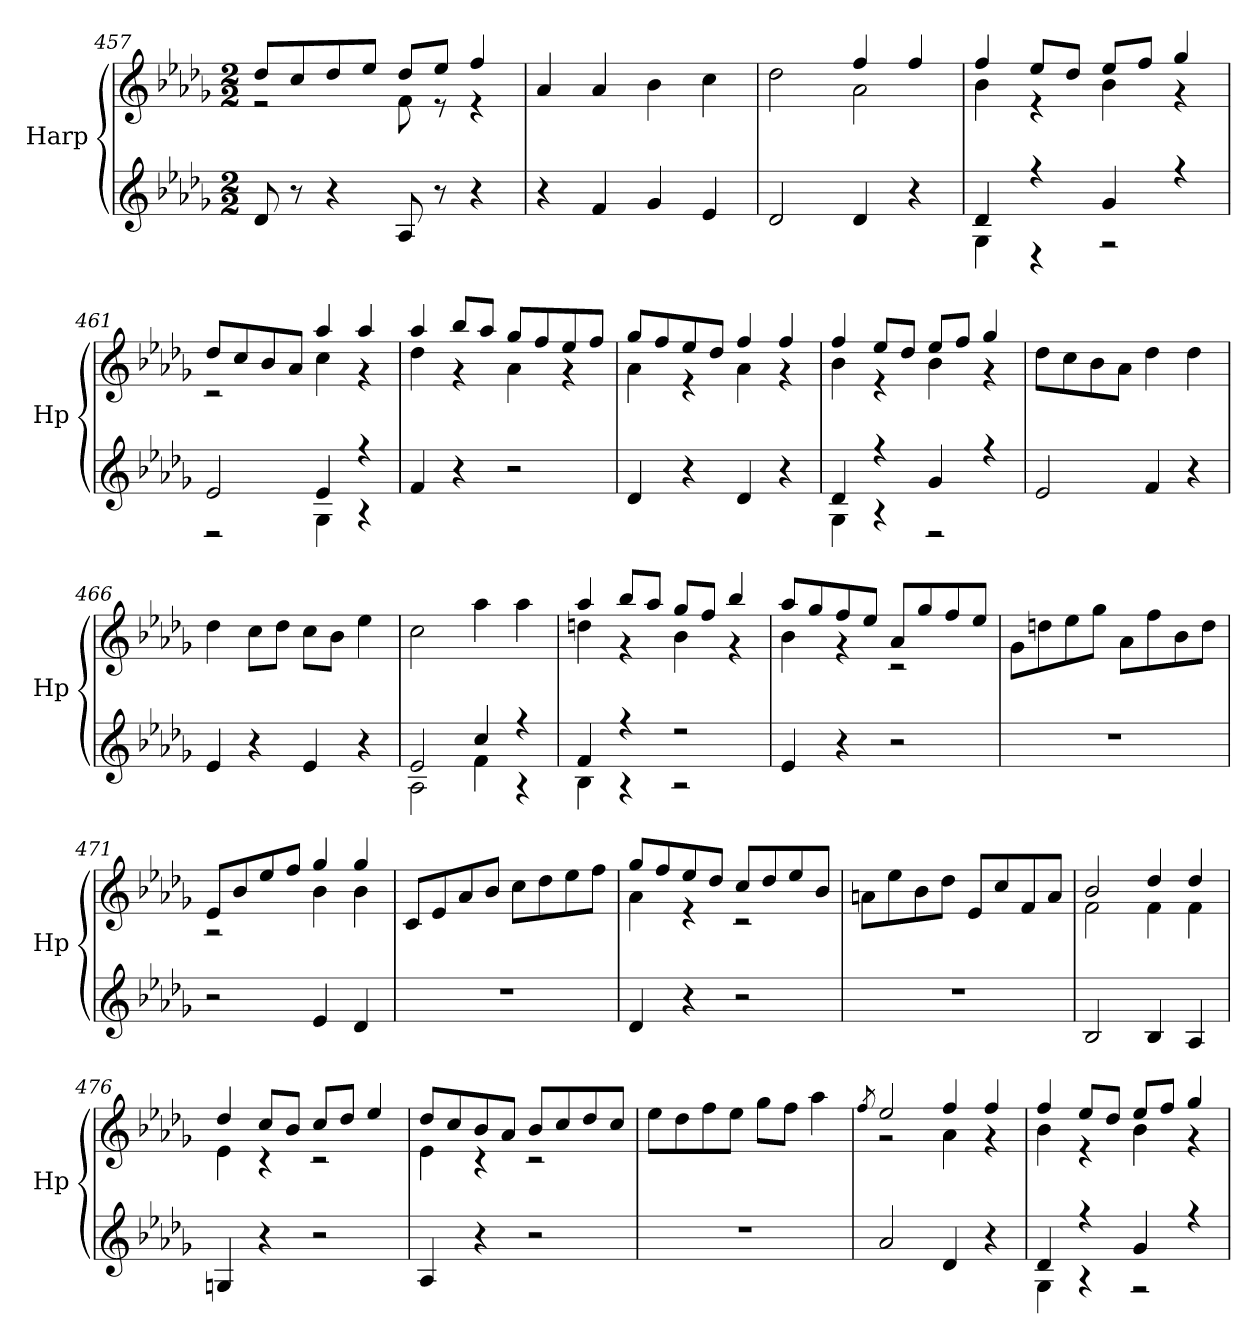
**kern	**kern
*part1	*part1
*staff2	*staff1
*I"Harp	*
*I'Hp	*
*clefG2	*clefG2
*k[b-e-a-d-g-]	*k[b-e-a-d-g-]
*M2/2	*M2/2
=457	=457
*	*^
8d-/	8dd-/L	2r
8r	8cc/	.
4r	8dd-/	.
.	8ee-/J	.
8A-/	8dd-/L	8f\
8r	8ee-/J	8r
4r	4ff/	4r
*	*v	*v
=458	=458
4r	4a-/
4f/	4a-/
4g-/	4b-\
4e-/	4cc\
=459	=459
*	*^
2d-/	2dd-\	2ryy
4d-/	4ff/	2a-\
4r	4ff/	.
=460	=460	=460
*^	*	*
4d-/	4G-\	4ff/	4b-\
4r	4rD	8ee-/L	4r
.	.	8dd-/J	.
4g-/	2rF	8ee-/L	4b-\
.	.	8ff/J	.
4r	.	4gg-/	4r
!!LO:LB:g=z	!!
=461	=461	=461	=461
2e-/	2rD	8dd-/L	2rc
.	.	8cc/	.
.	.	8b-/	.
.	.	8a-/J	.
4e-/	4G-\	4aa-/	4cc\
4r	4r	4aa-/	4r
*v	*v	*	*
=462	=462	=462
4f/	4aa-/	4dd-\
4r	8bb-/L	4r
.	8aa-/J	.
2r	8gg-/L	4a-\
.	8ff/	.
.	8ee-/	4r
.	8ff/J	.
=463	=463	=463
4d-/	8gg-/L	4a-\
.	8ff/	.
4r	8ee-/	4r
.	8dd-/J	.
4d-/	4ff/	4a-\
4r	4ff/	4r
=464	=464	=464
*^	*	*
4d-/	4G-\	4ff/	4b-\
4r	4r	8ee-/L	4r
.	.	8dd-/J	.
4g-/	2rD	8ee-/L	4b-\
.	.	8ff/J	.
4r	.	4gg-/	4r
*v	*v	*	*
*	*v	*v
=465	=465
2e-/	8dd-\L
.	8cc\
.	8b-\
.	8a-\J
4f/	4dd-\
4r	4dd-\
=466	=466
4e-/	4dd-\
4r	8cc\L
.	8dd-\J
4e-/	8cc\L
.	8b-\J
4r	4ee-\
!!LO:PB:g=z
=467	=467
*^	*
2e-/	2A-\	2cc\
4cc/	4f\	4aa-\
4r	4rA	4aa-\
=468	=468	=468
*	*	*^
4f/	4B-\	4aa-/	4ddn\
4r	4r	8bb-/L	4r
.	.	8aa-/J	.
2r	2r	8gg-/L	4b-\
.	.	8ff/J	.
.	.	4bb-/	4r
*v	*v	*	*
=469	=469	=469
4e-/	8aa-/L	4b-\
.	8gg-/	.
4r	8ff/	4r
.	8ee-/J	.
2r	8a-/L	2r
.	8gg-/	.
.	8ff/	.
.	8ee-/J	.
*	*v	*v
=470	=470
1r	8g-\L
.	8ddn\
.	8ee-\
.	8gg-\J
.	8a-\L
.	8ff\
.	8b-\
.	8dd\J
=471	=471
*	*^
2r	8e-/L	2rA
.	8b-/	.
.	8ee-/	.
.	8ff/J	.
4e-/	4gg-/	4b-\
4d-/	4gg-/	4b-\
*	*v	*v
!!LO:LB:g=z
=472	=472
1r	8c/L
.	8e-/
.	8a-/
.	8b-/J
.	8cc\L
.	8dd-\
.	8ee-\
.	8ff\J
=473	=473
*	*^
4d-/	8gg-/L	4a-\
.	8ff/	.
4r	8ee-/	4r
.	8dd-/J	.
2r	8cc/L	2r
.	8dd-/	.
.	8ee-/	.
.	8b-/J	.
*	*v	*v
=474	=474
1r	8an\L
.	8ee-\
.	8b-\
.	8dd-\J
.	8e-/L
.	8cc/
.	8f/
.	8a/J
=475	=475
*	*^
2B-/	2b-/	2f\
4B-/	4dd-/	4f\
4A-/	4dd-/	4f\
=476	=476	=476
4Gn/	4dd-/	4e-\
4r	8cc/L	4r
.	8b-/J	.
2r	8cc/L	2r
.	8dd-/J	.
.	4ee-/	.
!!LO:LB:g=z	!!
=477	=477	=477
4A-/	8dd-/L	4e-\
.	8cc/	.
4r	8b-/	4r
.	8a-/J	.
2r	8b-/L	2r
.	8cc/	.
.	8dd-/	.
.	8cc/J	.
*	*v	*v
=478	=478
1r	8ee-\L
.	8dd-\
.	8ff\
.	8ee-\J
.	8gg-\L
.	8ff\J
.	4aa-\
=479	=479
.	8qff/
*	*^
2a-/	2ee-/	2r
4d-/	4ff/	4a-\
4r	4ff/	4r
=480	=480	=480
*^	*	*
4d-/	4G-\	4ff/	4b-\
4r	4r	8ee-/L	4r
.	.	8dd-/J	.
4g-/	2rF	8ee-/L	4b-\
.	.	8ff/J	.
4r	.	4gg-/	4r
*v	*v	*	*
*	*v	*v
=	=
*-	*-
